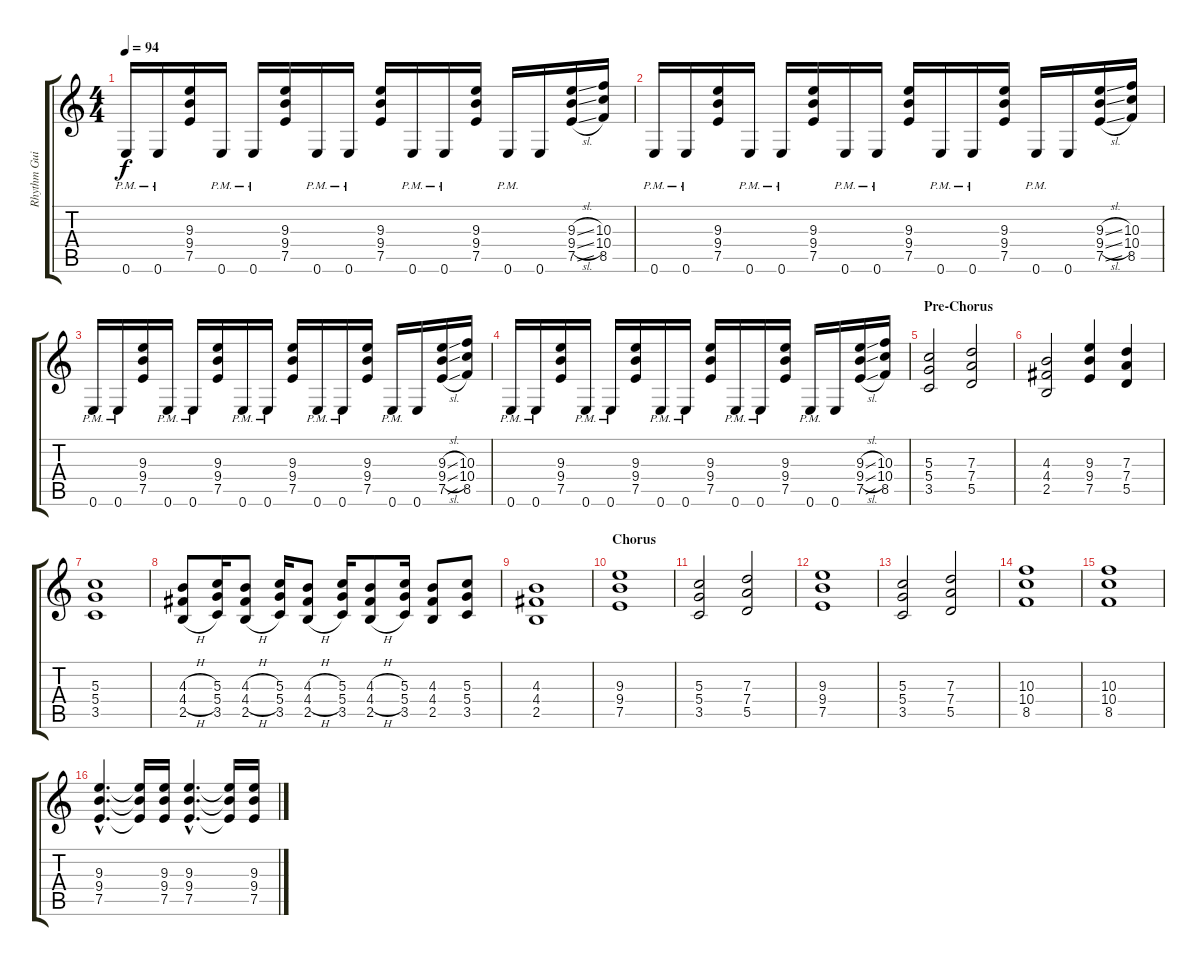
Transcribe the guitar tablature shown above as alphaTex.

\track ("Rhythm Guitar" "Rhythm Gui") {instrument overdrivenguitar}
\staff {score tabs}
\tuning (E4 B3 G3 D3 A2 E2) {hide}
\ts (4 4)
\tempo 94
\clef g2
\ks c
0.6{pm}.16{dy f} 0.6{pm}.16 (9.3 9.4 7.5).16 0.6{pm}.16 0.6{pm}.16 (9.3 9.4 7.5).16 0.6{pm}.16 0.6{pm}.16 (9.3 9.4 7.5).16 0.6{pm}.16 0.6{pm}.16 (9.3 9.4 7.5).16 0.6{pm}.16 0.6.16 (9.3{sl} 9.4{sl} 7.5{sl}).16 (10.3 10.4 8.5).16 |
0.6{pm}.16 0.6{pm}.16 (9.3 9.4 7.5).16 0.6{pm}.16 0.6{pm}.16 (9.3 9.4 7.5).16 0.6{pm}.16 0.6{pm}.16 (9.3 9.4 7.5).16 0.6{pm}.16 0.6{pm}.16 (9.3 9.4 7.5).16 0.6{pm}.16 0.6.16 (9.3{sl} 9.4{sl} 7.5{sl}).16 (10.3 10.4 8.5).16 |
0.6{pm}.16 0.6{pm}.16 (9.3 9.4 7.5).16 0.6{pm}.16 0.6{pm}.16 (9.3 9.4 7.5).16 0.6{pm}.16 0.6{pm}.16 (9.3 9.4 7.5).16 0.6{pm}.16 0.6{pm}.16 (9.3 9.4 7.5).16 0.6{pm}.16 0.6.16 (9.3{sl} 9.4{sl} 7.5{sl}).16 (10.3 10.4 8.5).16 |
0.6{pm}.16 0.6{pm}.16 (9.3 9.4 7.5).16 0.6{pm}.16 0.6{pm}.16 (9.3 9.4 7.5).16 0.6{pm}.16 0.6{pm}.16 (9.3 9.4 7.5).16 0.6{pm}.16 0.6{pm}.16 (9.3 9.4 7.5).16 0.6{pm}.16 0.6.16 (9.3{sl} 9.4{sl} 7.5{sl}).16 (10.3 10.4 8.5).16 |
\section ("" "Pre-Chorus")
(5.3 5.4 3.5).2{volume 9} (7.3 7.4 5.5).2 |
(4.3 4.4 2.5).2 (9.3 9.4 7.5).4 (7.3 7.4 5.5).4 |
(5.3 5.4 3.5).1 |
(4.3{h} 4.4{h} 2.5{h}).8 (5.3 5.4 3.5).16 (4.3{h} 4.4{h} 2.5{h}).8 (5.3 5.4 3.5).16 (4.3{h} 4.4{h} 2.5{h}).8 (5.3 5.4 3.5).16 (4.3{h} 4.4{h} 2.5{h}).8 (5.3 5.4 3.5).16 (4.3 4.4 2.5).8 (5.3 5.4 3.5).8 |
(4.3 4.4 2.5).1 |
\section ("" "Chorus")
(9.3 9.4 7.5).1 |
(5.3 5.4 3.5).2 (7.3 7.4 5.5).2 |
(9.3 9.4 7.5).1 |
(5.3 5.4 3.5).2 (7.3 7.4 5.5).2 |
(10.3 10.4 8.5).1 |
(10.3 10.4 8.5).1 |
(9.3{hac} 9.4{hac} 7.5{hac}).4{d} (9.3{t} 9.4{t} 7.5{t}).16 (9.3 9.4 7.5).16 (9.3{hac} 9.4{hac} 7.5{hac}).4{d} (9.3{t} 9.4{t} 7.5{t}).16 (9.3 9.4 7.5).16
